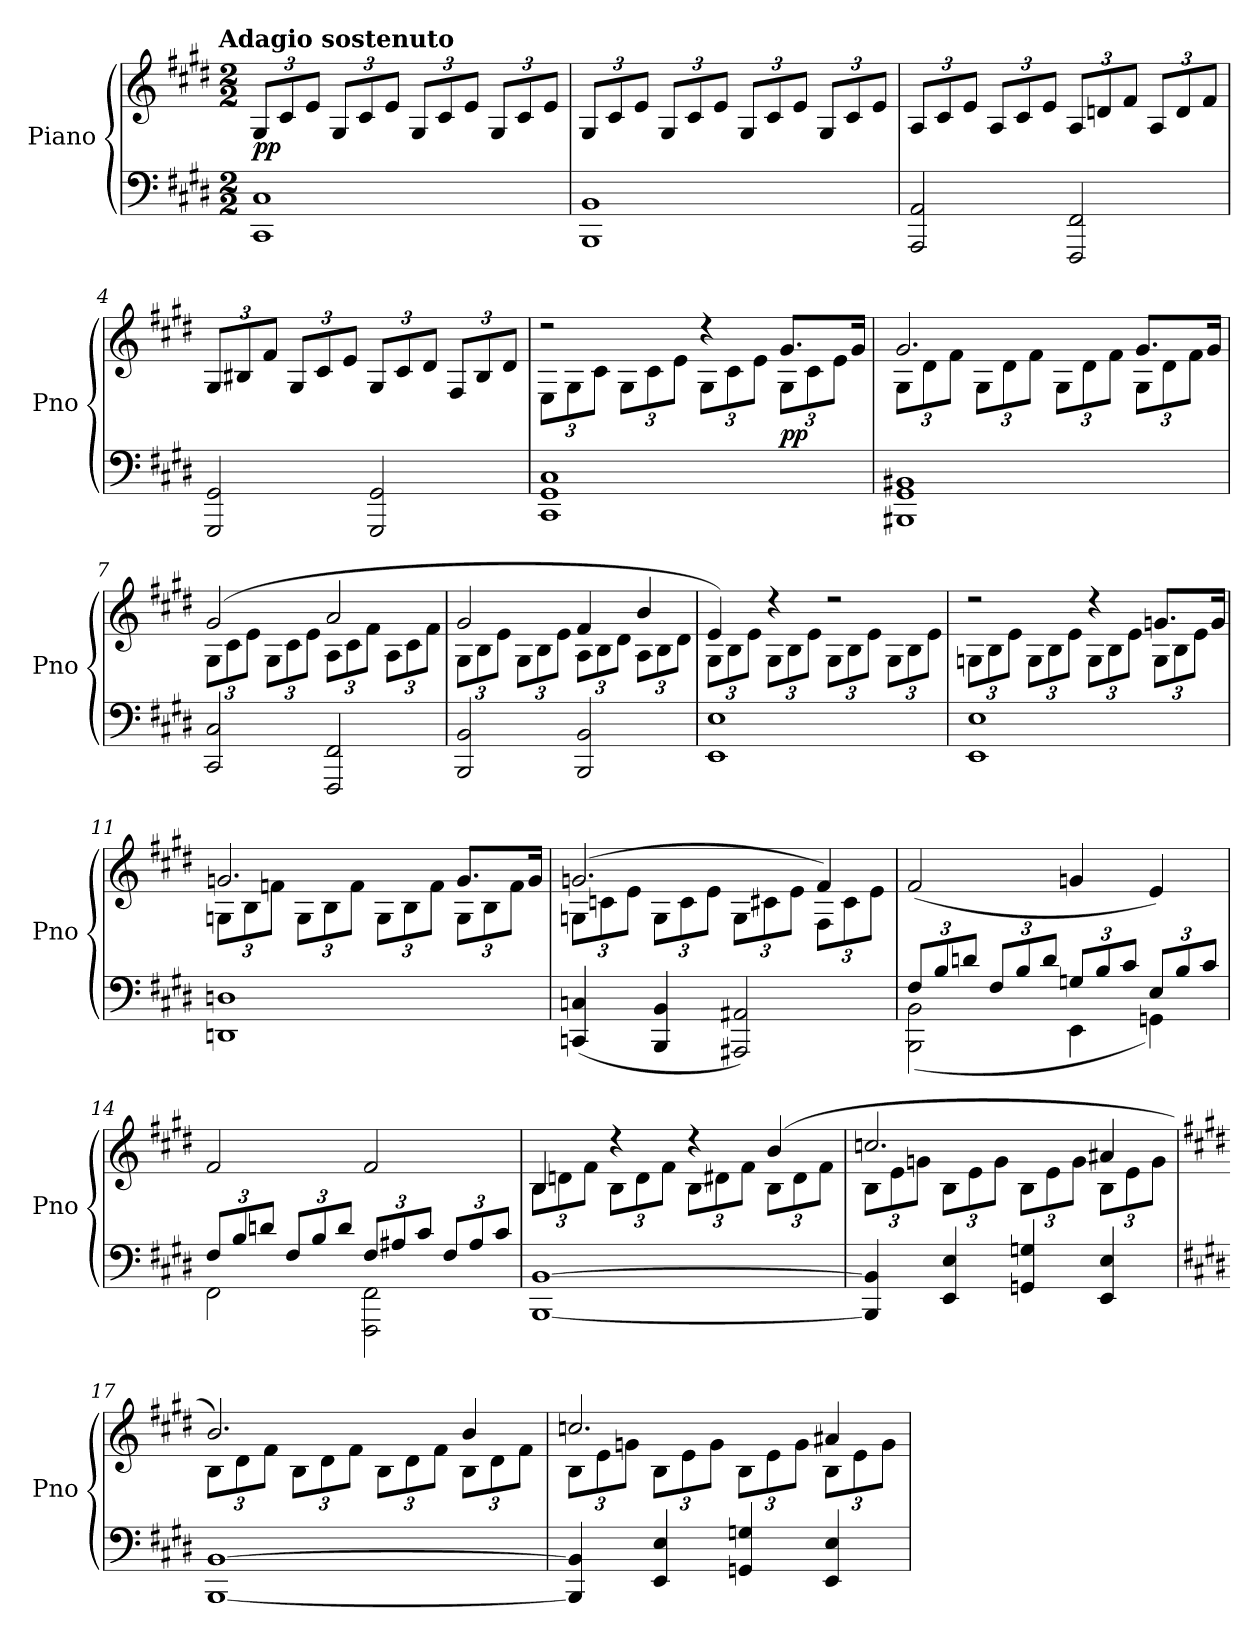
**kern	**kern	**dynam
*part1	*part1	*part1
*staff2	*staff1	*staff1/2
*I"Piano	*	*
*I'Pno	*	*
*clefF4	*clefG2	*
*k[f#c#g#d#]	*k[f#c#g#d#]	*
*c#:	*c#:	*
!!LO:TX:omd:t=Adagio sostenuto
*M2/2	*M2/2	*
*MM54	*MM54	*
=1	=1	=1
1CC# 1C#	12G#/L	pp
.	12c#/	.
.	12e/J	.
.	12G#/L	.
.	12c#/	.
.	12e/J	.
.	12G#/L	.
.	12c#/	.
.	12e/J	.
.	12G#/L	.
.	12c#/	.
.	12e/J	.
=2	=2	=2
1BBB 1BB	12G#/L	.
.	12c#/	.
.	12e/J	.
.	12G#/L	.
.	12c#/	.
.	12e/J	.
.	12G#/L	.
.	12c#/	.
.	12e/J	.
.	12G#/L	.
.	12c#/	.
.	12e/J	.
=3	=3	=3
2AAA/ 2AA/	12A/L	.
.	12c#/	.
.	12e/J	.
.	12A/L	.
.	12c#/	.
.	12e/J	.
2FFF#/ 2FF#/	12A/L	.
.	12dn/	.
.	12f#/J	.
.	12A/L	.
.	12d/	.
.	12f#/J	.
=4	=4	=4
2GGG#/ 2GG#/	12G#/L	.
.	12B#X/	.
.	12f#/J	.
.	12G#/L	.
.	12c#/	.
.	12e/J	.
2GGG#/ 2GG#/	12G#/L	.
.	12c#/	.
.	12d#/J	.
.	12F#/L	.
.	12B#/	.
.	12d#/J	.
=5	=5	=5
*	*^	*
1CC# 1GG# 1C#	2r	12E\L	.
.	.	12G#\	.
.	.	12c#\J	.
.	.	12G#\L	.
.	.	12c#\	.
.	.	12e\J	.
.	4r	12G#\L	.
.	.	12c#\	.
.	.	12e\J	.
.	8.g#/L	12G#\L	pp
.	.	12c#\	.
.	.	12e\J	.
.	16g#/Jk	.	.
=6	=6	=6	=6
1BBB#X 1GG# 1BB#X	2.g#/	12G#\L	.
.	.	12d#\	.
.	.	12f#\J	.
.	.	12G#\L	.
.	.	12d#\	.
.	.	12f#\J	.
.	.	12G#\L	.
.	.	12d#\	.
.	.	12f#\J	.
.	8.g#/L	12G#\L	.
.	.	12d#\	.
.	.	12f#\J	.
.	16g#/Jk	.	.
=7	=7	=7	=7
2CC#/ 2C#/	(2g#/	12G#\L	.
.	.	12c#\	.
.	.	12e\J	.
.	.	12G#\L	.
.	.	12c#\	.
.	.	12e\J	.
2FFF#/ 2FF#/	2a/	12A\L	.
.	.	12c#\	.
.	.	12f#\J	.
.	.	12A\L	.
.	.	12c#\	.
.	.	12f#\J	.
=8	=8	=8	=8
2BBB/ 2BB/	2g#/	12G#\L	.
.	.	12B\	.
.	.	12e\J	.
.	.	12G#\L	.
.	.	12B\	.
.	.	12e\J	.
2BBB/ 2BB/	4f#/	12A\L	.
.	.	12B\	.
.	.	12d#\J	.
.	4b/	12A\L	.
.	.	12B\	.
.	.	12d#\J	.
=9	=9	=9	=9
1EE 1E	4e/)	12G#\L	.
.	.	12B\	.
.	.	12e\J	.
.	4r	12G#\L	.
.	.	12B\	.
.	.	12e\J	.
.	2r	12G#\L	.
.	.	12B\	.
.	.	12e\J	.
.	.	12G#\L	.
.	.	12B\	.
.	.	12e\J	.
=10	=10	=10	=10
1EE 1E	2r	12Gn\L	.
.	.	12B\	.
.	.	12e\J	.
.	.	12G\L	.
.	.	12B\	.
.	.	12e\J	.
.	4r	12G\L	.
.	.	12B\	.
.	.	12e\J	.
.	8.gn/L	12G\L	.
.	.	12B\	.
.	.	12e\J	.
.	16g/Jk	.	.
=11	=11	=11	=11
1DDn 1Dn	2.gn/	12Gn\L	.
.	.	12B\	.
.	.	12fn\J	.
.	.	12G\L	.
.	.	12B\	.
.	.	12f\J	.
.	.	12G\L	.
.	.	12B\	.
.	.	12f\J	.
.	8.g/L	12G\L	.
.	.	12B\	.
.	.	12f\J	.
.	16g/Jk	.	.
=12	=12	=12	=12
(4CCn/ 4Cn/	(2.gn/	12Gn\L	.
.	.	12cn\	.
.	.	12e\J	.
4BBB/ 4BB/	.	12G\L	.
.	.	12c\	.
.	.	12e\J	.
2AAA#X/ 2AA#X/)	.	12G\L	.
.	.	12c#X\	.
.	.	12e\J	.
.	4f#/)	12F#\L	.
.	.	12c#\	.
.	.	12e\J	.
*	*v	*v	*
=13	=13	=13
*^	*	*
12F#/L	(2BBB\ 2BB\	(2f#/	.
12B/	.	.	.
12dn/J	.	.	.
12F#/L	.	.	.
12B/	.	.	.
12d/J	.	.	.
12Gn/L	4EE\	4gn/	.
12B/	.	.	.
12c#/J	.	.	.
12E/L	4GGn\)	4e/)	.
12B/	.	.	.
12c#/J	.	.	.
=14	=14	=14	=14
12F#/L	2FF#\	2f#/	.
12B/	.	.	.
12dn/J	.	.	.
12F#/L	.	.	.
12B/	.	.	.
12d/J	.	.	.
12F#/L	2FFF#\ 2FF#\	2f#/	.
12A#X/	.	.	.
12c#/J	.	.	.
12F#/L	.	.	.
12A#/	.	.	.
12c#/J	.	.	.
*v	*v	*	*
=15	=15	=15
*	*^	*
[1BBB [1BB	4B/	12B\L	.
.	.	12dn\	.
.	.	12f#\J	.
.	4r	12B\L	.
.	.	12d\	.
.	.	12f#\J	.
.	4r	12B\L	.
.	.	12d#X\	.
.	.	12f#\J	.
.	(4b/	12B\L	.
.	.	12d#\	.
.	.	12f#\J	.
=16	=16	=16	=16
4BBB]/ 4BB]/	2.ccn/	12B\L	.
.	.	12e\	.
.	.	12gn\J	.
4EE/ 4E/	.	12B\L	.
.	.	12e\	.
.	.	12g\J	.
4GGn/ 4Gn/	.	12B\L	.
.	.	12e\	.
.	.	12g\J	.
4EE/ 4E/	4a#X/	12B\L	.
.	.	12e\	.
.	.	12g\J	.
=17	=17	=17	=17
*k[f#c#g#d#]	*k[f#c#g#d#]	*	*
[1BBB [1BB	2.b/)	12B\L	.
.	.	12d#\	.
.	.	12f#\J	.
.	.	12B\L	.
.	.	12d#\	.
.	.	12f#\J	.
.	.	12B\L	.
.	.	12d#\	.
.	.	12f#\J	.
.	4b/	12B\L	.
.	.	12d#\	.
.	.	12f#\J	.
=18	=18	=18	=18
4BBB]/ 4BB]/	2.ccn/	12B\L	.
.	.	12e\	.
.	.	12gn\J	.
4EE/ 4E/	.	12B\L	.
.	.	12e\	.
.	.	12g\J	.
4GGn/ 4Gn/	.	12B\L	.
.	.	12e\	.
.	.	12g\J	.
4EE/ 4E/	4a#X/	12B\L	.
.	.	12e\	.
.	.	12g\J	.
*	*v	*v	*
=	=	=
*-	*-	*-
